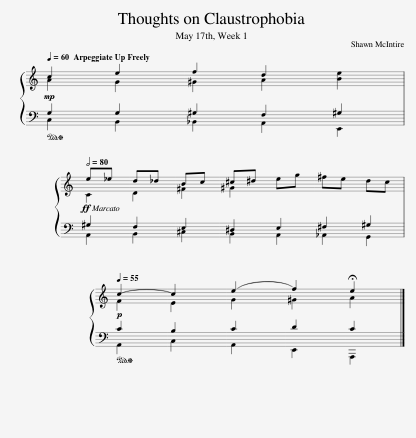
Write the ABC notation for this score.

X:1
%%score { ( 1 2 ) | ( 3 4 ) }
L:1/8
Q:1/4=60
M:1/4
I:linebreak $
K:C
V:1 treble
V:2 treble
V:3 bass
V:4 bass
V:1
!mp! c2 | e2 | f2 | d2 | [Be]2 |$ %5
[M:1/4][Q:1/2=80]!ff! e_e | d_d | Bc | ^c^d | eg | %10
 ^fe | dc |$[Q:1/4=55]!p! c2- | c2 | (e2 | %15
 f2) | !fermata!e2 |] %17
V:2
 A2 | G2 | ^G2 | A2 | x2 |$ %5
[M:1/4] C2 | D2 | ^F2 | ^G2 | x2 | %10
 x2 | x2 |$ F2 | E2 | G2 | %15
 ^G2 | A2 |] %17
V:3
!ped! G,2!ped-up! | G,2 | ^G,2 | F,2 | ^G,2 |$ %5
[M:1/4] ^G,2 | F,2 | E,2 | ^D,2 | E,2 | %10
 ^F,2 | ^G,2 |$!ped! C2!ped-up! | B,2 | C2 | %15
 D2 | C2 |] %17
V:4
 C,2 | B,,2 | _B,,2 | A,,2 | E,,2 |$ %5
[M:1/4] A,,2 | B,,2 | ^C,2 | B,,2 | A,,2 | %10
 _A,,2 | G,,2 |$ A,,2 | C,2 | A,,2 | %15
 E,,2 | A,,,2 |] %17
